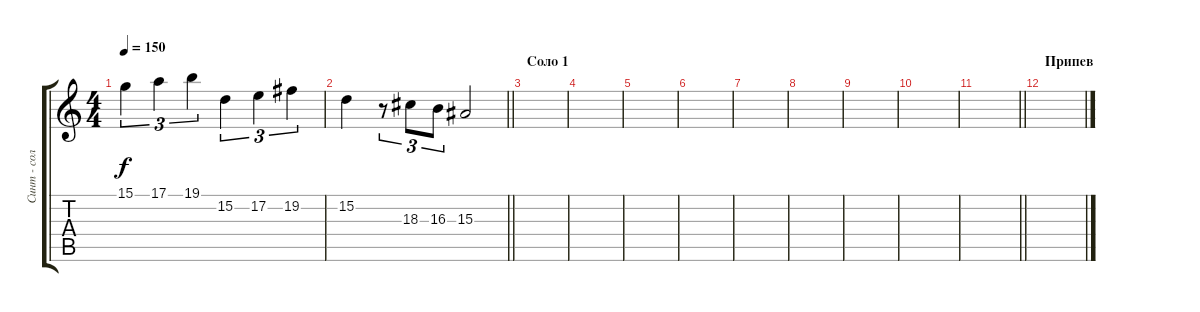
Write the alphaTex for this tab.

\track ("Синт - соло" "Синт - сол") {instrument pizzicatostrings}
\staff {score tabs}
\tuning (E4 B3 G3 D3 A2 E2) {hide}
\ts (4 4)
\tempo 150
\clef g2
\ks c
15.1.4{tu (3 2) dy f} 17.1.4{tu (3 2)} 19.1.4{tu (3 2)} 15.2.4{tu (3 2)} 17.2.4{tu (3 2)} 19.2.4{tu (3 2)} |
\barLineRight lightlight
15.2.4 r.8{tu (3 2)} 18.3.8{tu (3 2)} 16.3.8{tu (3 2)} 15.3.2 |
\section ("" "Соло 1")
|
|
|
|
|
|
|
|
\barLineRight lightlight
|
\section ("" "Припев")
